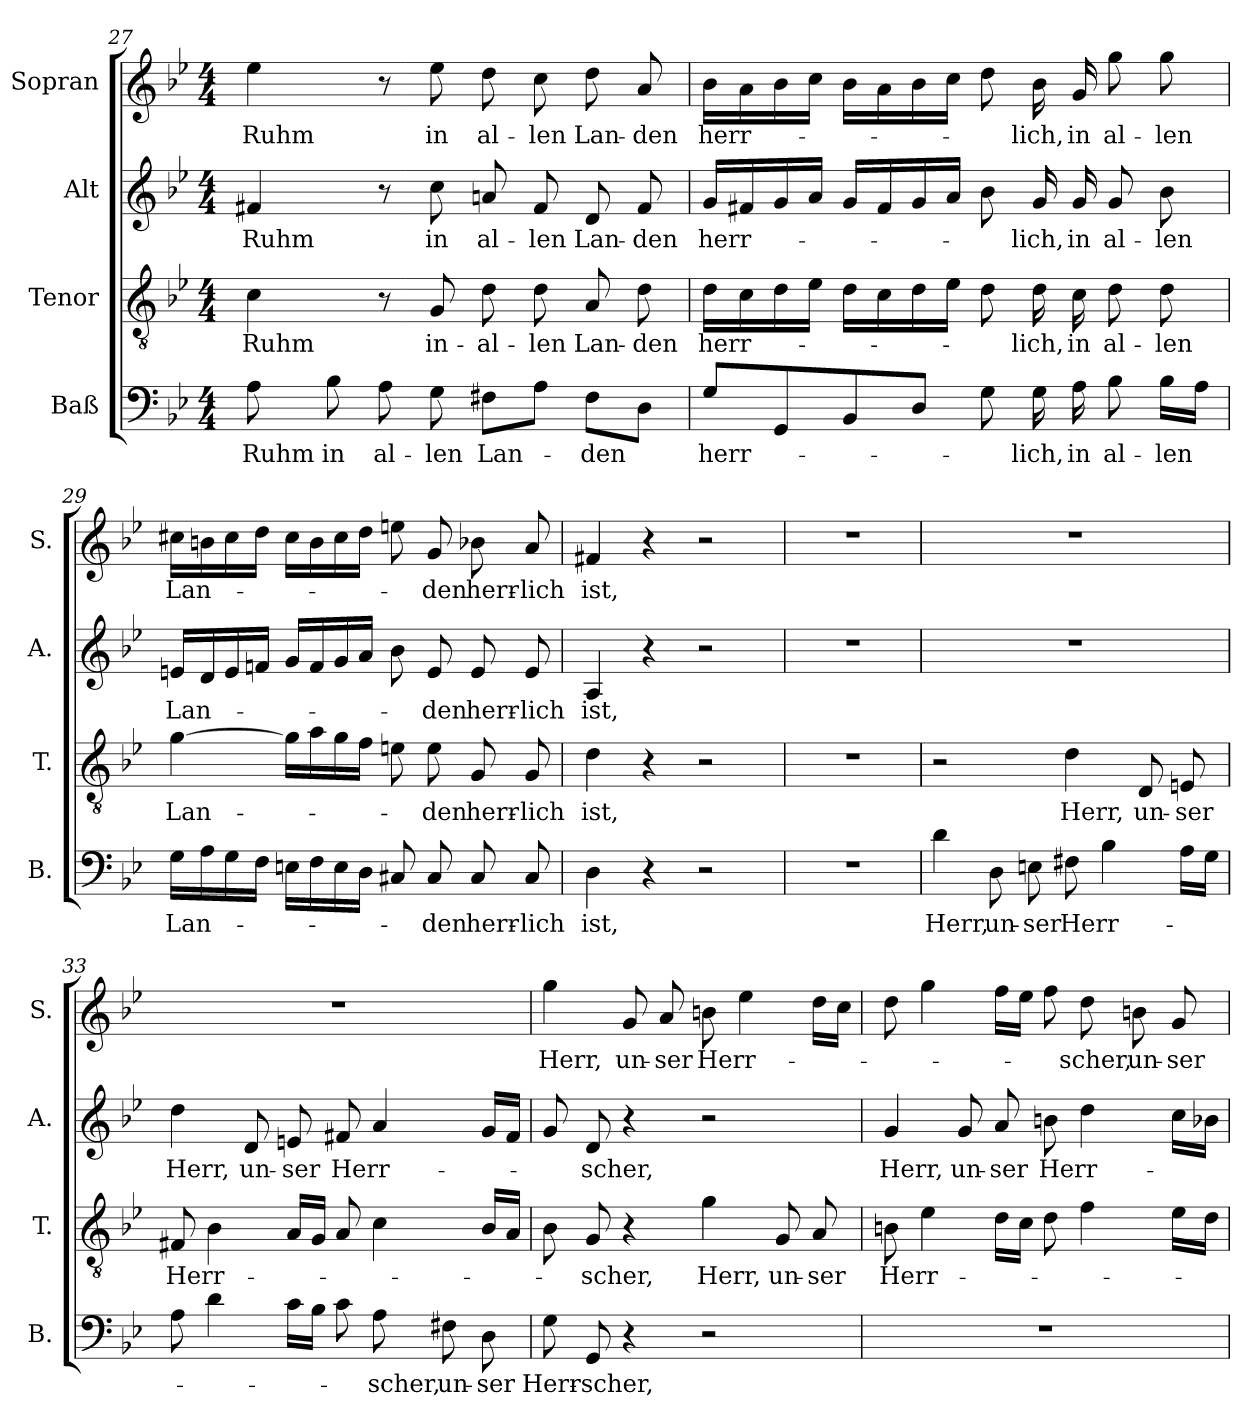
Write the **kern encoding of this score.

**kern	**text	**kern	**text	**kern	**text	**kern	**text
*part4	*part4	*part3	*part3	*part2	*part2	*part1	*part1
*staff4	*staff4	*staff3	*staff3	*staff2	*staff2	*staff1	*staff1
*I"Baß	*	*I"Tenor	*	*I"Alt	*	*I"Sopran	*
*I'B.	*	*I'T.	*	*I'A.	*	*I'S.	*
*clefF4	*	*clefGv2	*	*clefG2	*	*clefG2	*
*k[b-e-]	*	*k[b-e-]	*	*k[b-e-]	*	*k[b-e-]	*
*B-:	*	*B-:	*	*B-:	*	*B-:	*
*M4/4	*	*M4/4	*	*M4/4	*	*M4/4	*
=27	=27	=27	=27	=27	=27	=27	=27
!	!LO:LY:b	!	!LO:LY:b	!	!LO:LY:b	!	!LO:LY:b
8A\	Ruhm	4c\	Ruhm	4f#X/	Ruhm	4ee-\	Ruhm
!	!LO:LY:b	!	!	!	!	!	!
8B-\	in	.	.	.	.	.	.
!	!LO:LY:b	!	!	!	!	!	!
8A\	al-	8r	.	8r	.	8r	.
!	!LO:LY:b	!	!LO:LY:b	!	!LO:LY:b	!	!LO:LY:b
8G\	-len	8G/	in-	8cc\	in	8ee-\	in
!	!LO:LY:b	!	!LO:LY:b	!	!LO:LY:b	!	!LO:LY:b
8F#X\L	Lan-	8d\	-al-	8ani/	al-	8dd\	al-
!	!	!	!LO:LY:b	!	!LO:LY:b	!	!LO:LY:b
8A\J	.	8d\	-len	8f#/	-len	8cc\	-len
!	!LO:LY:b	!	!LO:LY:b	!	!LO:LY:b	!	!LO:LY:b
8F#\L	-den	8A/	Lan-	8d/	Lan-	8dd\	Lan-
!	!	!	!LO:LY:b	!	!LO:LY:b	!	!LO:LY:b
8D\J	.	8d\	-den	8f#/	-den	8a/	-den
!!LO:LB:g=z
=28	=28	=28	=28	=28	=28	=28	=28
!	!LO:LY:b	!	!LO:LY:b	!	!LO:LY:b	!	!LO:LY:b
8G/L	herr-	16d\LL	herr-	16g/LL	herr-	16b-\LL	herr-
.	.	16c\	.	16f#X/	.	16a\	.
8GG/	.	16d\	.	16g/	.	16b-\	.
.	.	16e-\JJ	.	16a/JJ	.	16cc\JJ	.
8BB-/	.	16d\LL	.	16g/LL	.	16b-\LL	.
.	.	16c\	.	16f#/	.	16a\	.
8D/J	.	16d\	.	16g/	.	16b-\	.
.	.	16e-\JJ	.	16a/JJ	.	16cc\JJ	.
8G\	.	8d\	.	8b-\	.	8dd\	.
!	!LO:LY:b	!	!LO:LY:b	!	!LO:LY:b	!	!LO:LY:b
16G\	-lich,	16d\	-lich,	16g/	-lich,	16b-\	-lich,
!	!LO:LY:b	!	!LO:LY:b	!	!LO:LY:b	!	!LO:LY:b
16A\	in	16c\	in	16g/	in	16g/	in
!	!LO:LY:b	!	!LO:LY:b	!	!LO:LY:b	!	!LO:LY:b
8B-\	al-	8d\	al-	8g/	al-	8gg\	al-
!	!LO:LY:b	!	!LO:LY:b	!	!LO:LY:b	!	!LO:LY:b
16B-\LL	-len	8d\	-len	8b-\	-len	8gg\	-len
16A\JJ	.	.	.	.	.	.	.
=29	=29	=29	=29	=29	=29	=29	=29
!	!LO:LY:b	!	!LO:LY:b	!	!LO:LY:b	!	!LO:LY:b
16G\LL	Lan-	[4g\	Lan-	16en/LL	Lan-	16cc#X\LL	Lan-
16A\	.	.	.	16d/	.	16bn\	.
16G\	.	.	.	16e/	.	16cc#\	.
16F\JJ	.	.	.	16fni/JJ	.	16dd\JJ	.
16En\LL	.	16g\LL]	.	16g/LL	.	16cc#\LL	.
16F\	.	16a\	.	16f/	.	16b\	.
16E\	.	16g\	.	16g/	.	16cc#\	.
16D\JJ	.	16f\JJ	.	16a/JJ	.	16dd\JJ	.
8C#X/	.	8en\	.	8b-\	.	8een\	.
!	!LO:LY:b	!	!LO:LY:b	!	!LO:LY:b	!	!LO:LY:b
8C#/	-den	8e\	-den	8e/	-den	8g/	-den
!	!LO:LY:b	!	!LO:LY:b	!	!LO:LY:b	!	!LO:LY:b
8C#/	herr-	8G/	herr-	8e/	herr-	8b-X\	herr-
!	!LO:LY:b	!	!LO:LY:b	!	!LO:LY:b	!	!LO:LY:b
8C#/	-lich	8G/	-lich	8e/	-lich	8a/	-lich
=30	=30	=30	=30	=30	=30	=30	=30
!	!LO:LY:b	!	!LO:LY:b	!	!LO:LY:b	!	!LO:LY:b
4D\	ist,	4d\	ist,	4A/	ist,	4f#X/	ist,
4r	.	4r	.	4r	.	4r	.
2r	.	2r	.	2r	.	2r	.
!!LO:PB:g=z
=31	=31	=31	=31	=31	=31	=31	=31
1r	.	1r	.	1r	.	1r	.
=32	=32	=32	=32	=32	=32	=32	=32
!	!LO:LY:b	!	!	!	!	!	!
4d\	Herr,	2r	.	1r	.	1r	.
!	!LO:LY:b	!	!	!	!	!	!
8D\	un-	.	.	.	.	.	.
!	!LO:LY:b	!	!	!	!	!	!
8En\	-ser	.	.	.	.	.	.
!	!LO:LY:b	!	!LO:LY:b	!	!	!	!
8F#X\	Herr-	4d\	Herr,	.	.	.	.
4B-\	.	.	.	.	.	.	.
!	!	!	!LO:LY:b	!	!	!	!
.	.	8D/	un-	.	.	.	.
!	!	!	!LO:LY:b	!	!	!	!
16A\LL	.	8En/	-ser	.	.	.	.
16G\JJ	.	.	.	.	.	.	.
=33	=33	=33	=33	=33	=33	=33	=33
!	!	!	!LO:LY:b	!	!LO:LY:b	!	!
8A\	.	8F#X/	Herr-	4dd\	Herr,	1r	.
4d\	.	4B-\	.	.	.	.	.
!	!	!	!	!	!LO:LY:b	!	!
.	.	.	.	8d/	un-	.	.
!	!	!	!	!	!LO:LY:b	!	!
16c\LL	.	16A/LL	.	8en/	-ser	.	.
16B-\JJ	.	16G/JJ	.	.	.	.	.
!	!	!	!	!	!LO:LY:b	!	!
8c\	.	8A/	.	8f#X/	Herr-	.	.
!	!LO:LY:b	!	!	!	!	!	!
8A\	-scher,	4c\	.	4a/	.	.	.
!	!LO:LY:b	!	!	!	!	!	!
8F#X\	un-	.	.	.	.	.	.
!	!LO:LY:b	!	!	!	!	!	!
8D\	-ser	16B-/LL	.	16g/LL	.	.	.
.	.	16A/JJ	.	16f#/JJ	.	.	.
!!LO:LB:g=z
=34	=34	=34	=34	=34	=34	=34	=34
!	!LO:LY:b	!	!	!	!	!	!LO:LY:b
8G\	Herr-	8B-\	.	8g/	.	4gg\	Herr,
!	!LO:LY:b	!	!LO:LY:b	!	!LO:LY:b	!	!
8GG/	-scher,	8G/	-scher,	8d/	-scher,	.	.
!	!	!	!	!	!	!	!LO:LY:b
4r	.	4r	.	4r	.	8g/	un-
!	!	!	!	!	!	!	!LO:LY:b
.	.	.	.	.	.	8a/	-ser
!	!	!	!LO:LY:b	!	!	!	!LO:LY:b
2r	.	4g\	Herr,	2r	.	8bn\	Herr-
.	.	.	.	.	.	4ee-\	.
!	!	!	!LO:LY:b	!	!	!	!
.	.	8G/	un-	.	.	.	.
!	!	!	!LO:LY:b	!	!	!	!
.	.	8A/	-ser	.	.	16dd\LL	.
.	.	.	.	.	.	16cc\JJ	.
=35	=35	=35	=35	=35	=35	=35	=35
!	!	!	!LO:LY:b	!	!LO:LY:b	!	!
1r	.	8Bn\	Herr-	4g/	Herr,	8dd\	.
.	.	4e-\	.	.	.	4gg\	.
!	!	!	!	!	!LO:LY:b	!	!
.	.	.	.	8g/	un-	.	.
!	!	!	!	!	!LO:LY:b	!	!
.	.	16d\LL	.	8a/	-ser	16ff\LL	.
.	.	16c\JJ	.	.	.	16ee-\JJ	.
!	!	!	!	!	!LO:LY:b	!	!
.	.	8d\	.	8bn\	Herr-	8ff\	.
!	!	!	!	!	!	!	!LO:LY:b
.	.	4f\	.	4dd\	.	8dd\	-scher,
!	!	!	!	!	!	!	!LO:LY:b
.	.	.	.	.	.	8bn\	un-
!	!	!	!	!	!	!	!LO:LY:b
.	.	16e-\LL	.	16cc\LL	.	8g/	-ser
.	.	16d\JJ	.	16b-X\JJ	.	.	.
=	=	=	=	=	=	=	=
*-	*-	*-	*-	*-	*-	*-	*-
